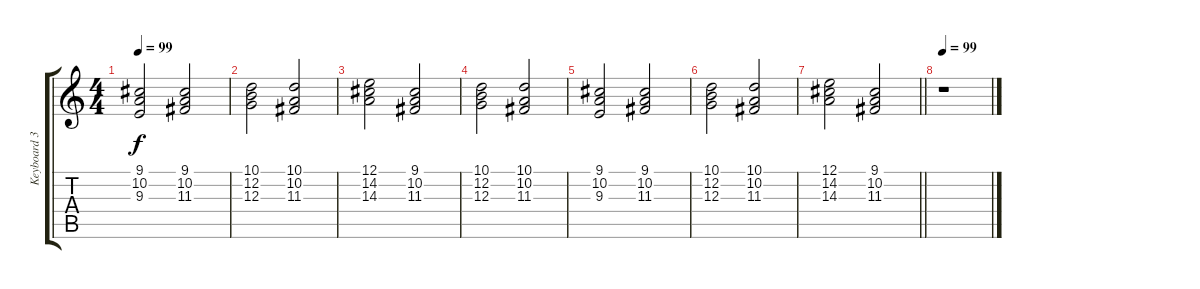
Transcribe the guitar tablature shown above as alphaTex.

\track ("Keyboard 3" "Keyboard 3") {instrument synthbrass1}
\staff {score tabs}
\tuning (E4 B3 G3 D3 A2 E2) {hide}
\ts (4 4)
\tempo 99
\clef g2
\ks c
(9.1 10.2 9.3).2{dy f} (9.1 10.2 11.3).2 |
(10.1 12.2 12.3).2 (10.1 10.2 11.3).2 |
(12.1 14.2 14.3).2 (9.1 10.2 11.3).2 |
(10.1 12.2 12.3).2 (10.1 10.2 11.3).2 |
(9.1 10.2 9.3).2 (9.1 10.2 11.3).2 |
(10.1 12.2 12.3).2 (10.1 10.2 11.3).2 |
\barLineRight lightlight
(12.1 14.2 14.3).2 (9.1 10.2 11.3).2 |
\tempo 99
r.1
